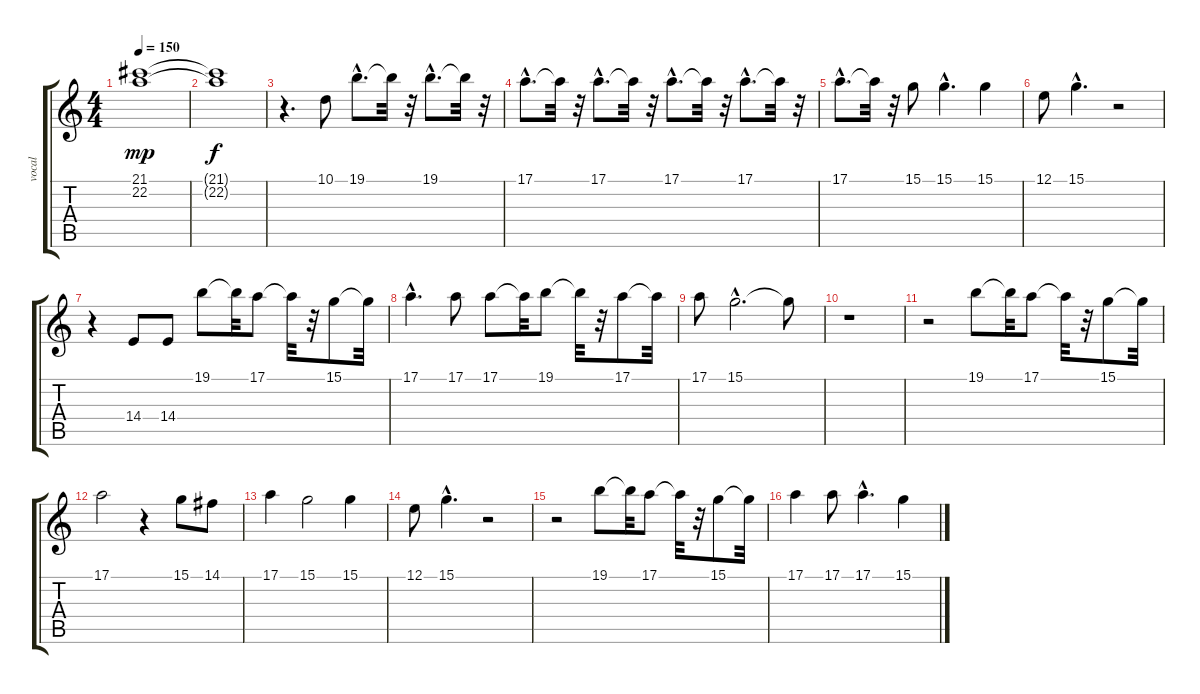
\track ("vocal" "vocal") {instrument lead6voice}
\staff {score tabs}
\tuning (E4 B3 G3 D3 A2 E2) {hide}
\ts (4 4)
\tempo 150
\clef g2
\ks c
(21.1 22.2).1{dy mp} |
(21.1{t} 22.2{t}).1{dy f} |
r.4{d} 10.1.8 19.1{hac}.8{d} 19.1{t}.32 r.32 19.1{hac}.8{d} 19.1{t}.32 r.32 |
17.1{hac}.8{d} 17.1{t}.32 r.32 17.1{hac}.8{d} 17.1{t}.32 r.32 17.1{hac}.8{d} 17.1{t}.32 r.32 17.1{hac}.8{d} 17.1{t}.32 r.32 |
17.1{hac}.8{d} 17.1{t}.32 r.32 15.1.8 15.1{hac}.4{d} 15.1.4 |
12.1.8 15.1{hac}.4{d} r.2 |
r.4 14.4.8 14.4.8 19.1.8 19.1{t}.32 17.1.8 17.1{t}.32 r.32 15.1.8 15.1{t}.32 |
17.1{hac}.4{d} 17.1.8 17.1.8 17.1{t}.32 19.1.8 19.1{t}.32 r.32 17.1.8 17.1{t}.32 |
17.1.8 15.1{hac}.2{d} 15.1{t}.8 |
r.1 |
r.2 19.1.8 19.1{t}.32 17.1.8 17.1{t}.32 r.32 15.1.8 15.1{t}.32 |
17.1.2 r.4 15.1.8 14.1.8 |
17.1.4 15.1.2 15.1.4 |
12.1.8 15.1{hac}.4{d} r.2 |
r.2 19.1.8 19.1{t}.32 17.1.8 17.1{t}.32 r.32 15.1.8 15.1{t}.32 |
17.1.4 17.1.8 17.1{hac}.4{d} 15.1.4
